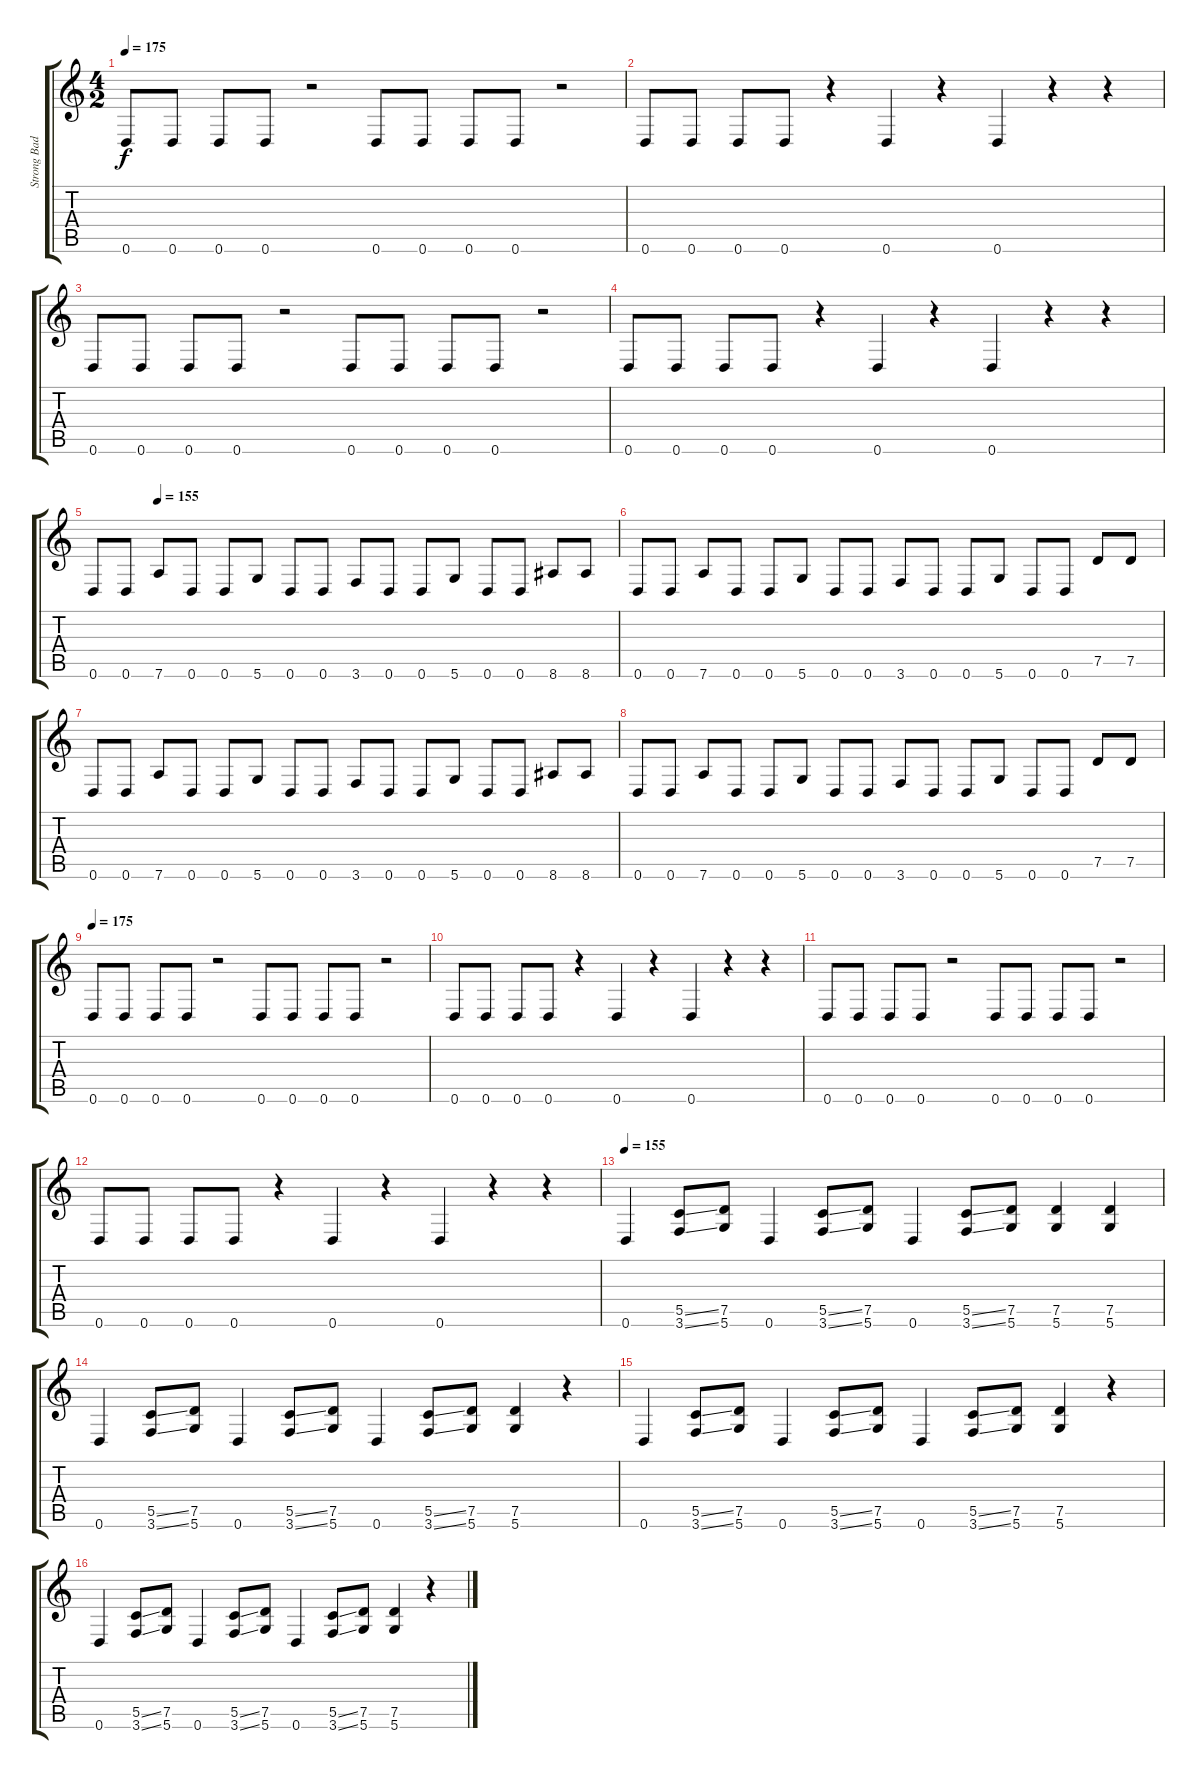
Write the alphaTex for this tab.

\track ("Strong Bad Muted" "Strong Bad") {instrument electricguitarmuted}
\staff {score tabs}
\tuning (D4 A3 F3 C3 G2 D2) {hide}
\ts (4 2)
\tempo 175
\clef g2
\ks c
0.6.8{dy f} 0.6.8 0.6.8 0.6.8 r.2 0.6.8 0.6.8 0.6.8 0.6.8 r.2 |
0.6.8 0.6.8 0.6.8 0.6.8 r.4 0.6.4 r.4 0.6.4 r.4 r.4 |
0.6.8 0.6.8 0.6.8 0.6.8 r.2 0.6.8 0.6.8 0.6.8 0.6.8 r.2 |
0.6.8 0.6.8 0.6.8 0.6.8 r.4 0.6.4 r.4 0.6.4 r.4 r.4 |
\tempo (155 0.125)
0.6.8 0.6.8 7.6.8 0.6.8 0.6.8 5.6.8 0.6.8 0.6.8 3.6.8 0.6.8 0.6.8 5.6.8 0.6.8 0.6.8 8.6.8 8.6.8 |
0.6.8 0.6.8 7.6.8 0.6.8 0.6.8 5.6.8 0.6.8 0.6.8 3.6.8 0.6.8 0.6.8 5.6.8 0.6.8 0.6.8 7.5.8 7.5.8 |
0.6.8 0.6.8 7.6.8 0.6.8 0.6.8 5.6.8 0.6.8 0.6.8 3.6.8 0.6.8 0.6.8 5.6.8 0.6.8 0.6.8 8.6.8 8.6.8 |
0.6.8 0.6.8 7.6.8 0.6.8 0.6.8 5.6.8 0.6.8 0.6.8 3.6.8 0.6.8 0.6.8 5.6.8 0.6.8 0.6.8 7.5.8 7.5.8 |
\tempo 175
0.6.8 0.6.8 0.6.8 0.6.8 r.2 0.6.8 0.6.8 0.6.8 0.6.8 r.2 |
0.6.8 0.6.8 0.6.8 0.6.8 r.4 0.6.4 r.4 0.6.4 r.4 r.4 |
0.6.8 0.6.8 0.6.8 0.6.8 r.2 0.6.8 0.6.8 0.6.8 0.6.8 r.2 |
0.6.8 0.6.8 0.6.8 0.6.8 r.4 0.6.4 r.4 0.6.4 r.4 r.4 |
\tempo 155
0.6.4 (5.5{ss} 3.6{ss}).8 (7.5 5.6).8 0.6.4 (5.5{ss} 3.6{ss}).8 (7.5 5.6).8 0.6.4 (5.5{ss} 3.6{ss}).8 (7.5 5.6).8 (7.5 5.6).4 (7.5 5.6).4 |
0.6.4 (5.5{ss} 3.6{ss}).8 (7.5 5.6).8 0.6.4 (5.5{ss} 3.6{ss}).8 (7.5 5.6).8 0.6.4 (5.5{ss} 3.6{ss}).8 (7.5 5.6).8 (7.5 5.6).4 r.4 |
0.6.4 (5.5{ss} 3.6{ss}).8 (7.5 5.6).8 0.6.4 (5.5{ss} 3.6{ss}).8 (7.5 5.6).8 0.6.4 (5.5{ss} 3.6{ss}).8 (7.5 5.6).8 (7.5 5.6).4 r.4 |
0.6.4 (5.5{ss} 3.6{ss}).8 (7.5 5.6).8 0.6.4 (5.5{ss} 3.6{ss}).8 (7.5 5.6).8 0.6.4 (5.5{ss} 3.6{ss}).8 (7.5 5.6).8 (7.5 5.6).4 r.4
